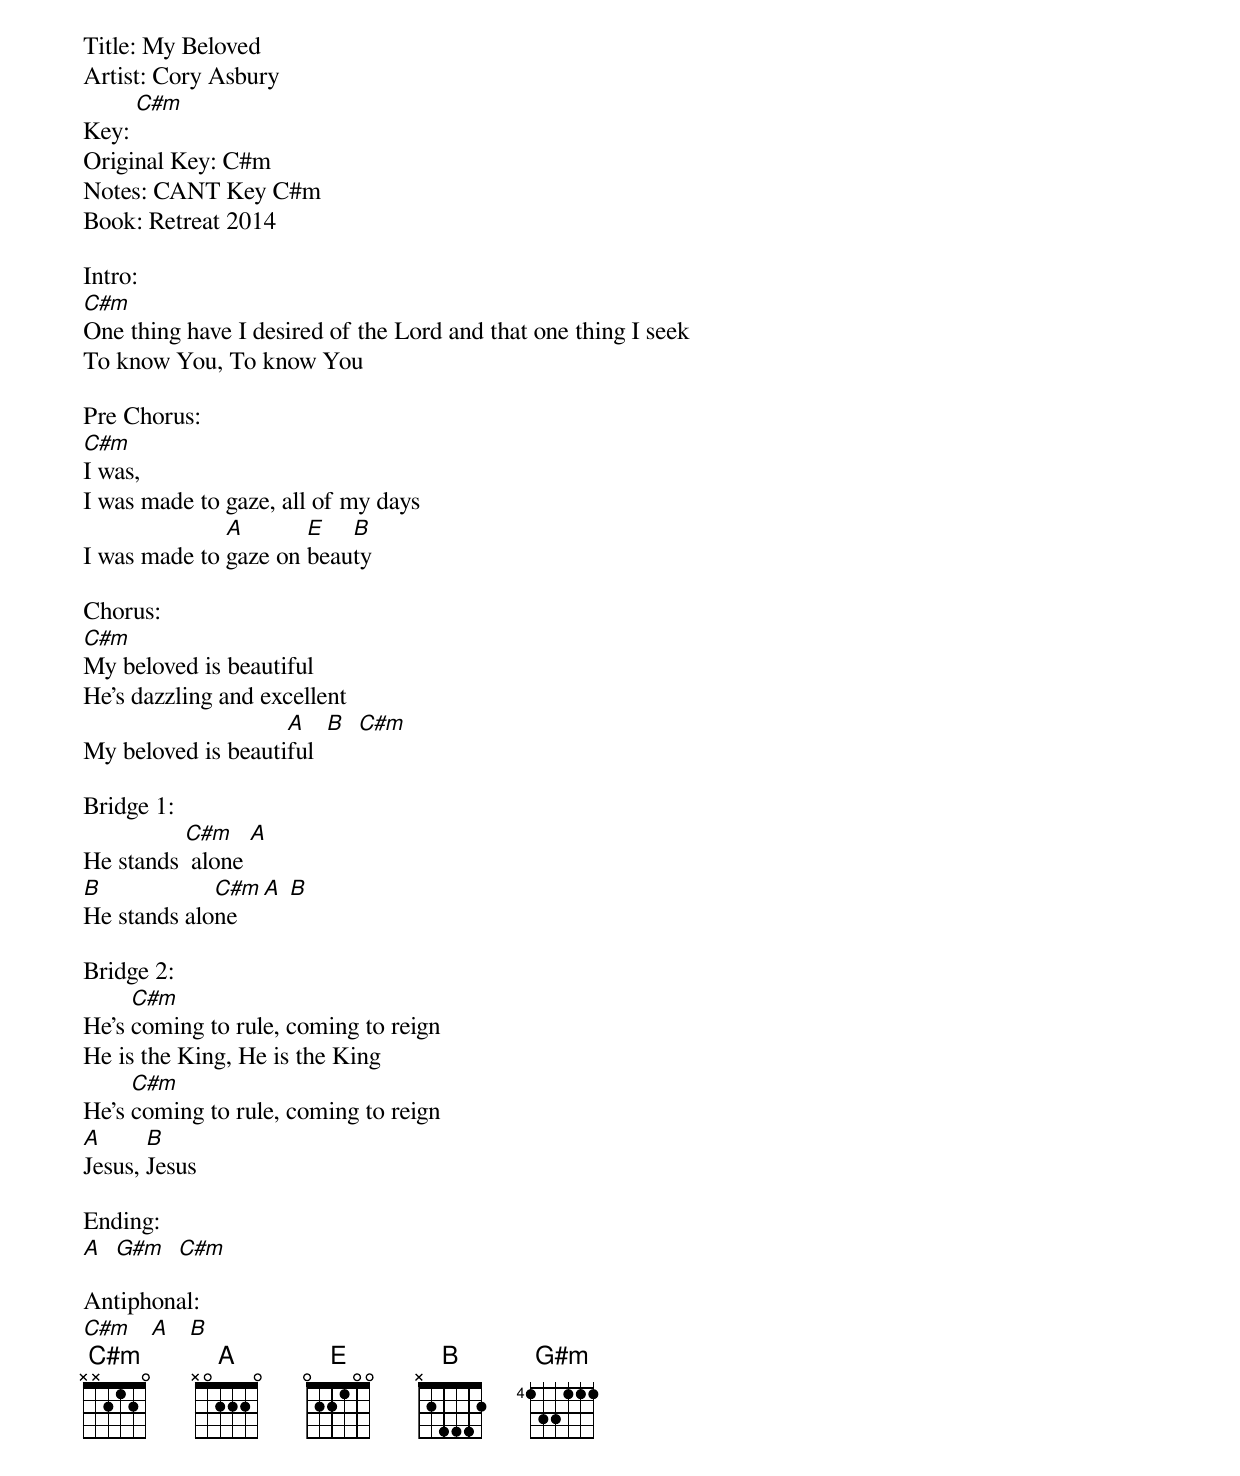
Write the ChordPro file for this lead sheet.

Title: My Beloved
Artist: Cory Asbury
Key: [C#m]
Original Key: C#m
Notes: CANT Key C#m
Book: Retreat 2014

Intro:
[C#m]One thing have I desired of the Lord and that one thing I seek
To know You, To know You

Pre Chorus:
[C#m]I was,
I was made to gaze, all of my days
I was made to [A]gaze on [E]beau[B]ty

Chorus:
[C#m]My beloved is beautiful
He's dazzling and excellent
My beloved is beauti[A]ful  [B]  [C#m]

Bridge 1:
He stands [C#m] alone [A]
[B]He stands alo[C#m]ne [A] [B]

Bridge 2:
He's [C#m]coming to rule, coming to reign
He is the King, He is the King
He's [C#m]coming to rule, coming to reign
[A]Jesus, [B]Jesus

Ending:
[A]  [G#m]  [C#m]

Antiphonal:
[C#m]   [A]   [B]
